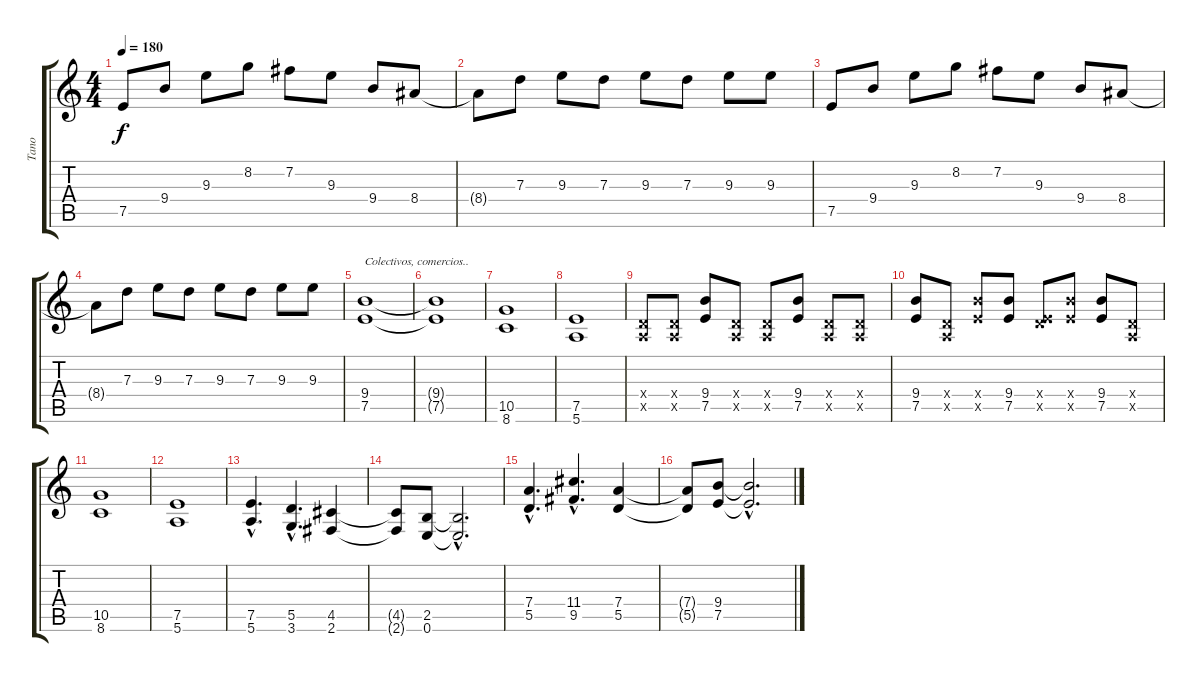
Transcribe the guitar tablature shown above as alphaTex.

\track ("Tano" "Tano") {instrument distortionguitar}
\staff {score tabs}
\tuning (E4 B3 G3 D3 A2 E2) {hide}
\ts (4 4)
\tempo 180
\clef g2
\ks c
7.5.8{dy f} 9.4.8 9.3.8 8.2.8 7.2.8 9.3.8 9.4.8 8.4.8 |
8.4{t}.8 7.3.8 9.3.8 7.3.8 9.3.8 7.3.8 9.3.8 9.3.8 |
7.5.8 9.4.8 9.3.8 8.2.8 7.2.8 9.3.8 9.4.8 8.4.8 |
8.4{t}.8 7.3.8 9.3.8 7.3.8 9.3.8 7.3.8 9.3.8 9.3.8 |
(9.4 7.5).1{txt "Colectivos, comercios.."} |
(9.4{t} 7.5{t}).1 |
(10.5 8.6).1 |
(7.5 5.6).1 |
(0.4{x} 0.5{x}).8 (0.4{x} 0.5{x}).8 (9.4 7.5).8 (0.4{x} 0.5{x}).8 (0.4{x} 0.5{x}).8 (9.4 7.5).8 (0.4{x} 0.5{x}).8 (0.4{x} 0.5{x}).8 |
(9.4 7.5).8 (0.4{x} 0.5{x}).8 (9.4{x} 7.5{x}).8 (9.4 7.5).8 (0.4{x} 7.5{x}).8 (9.4{x} 7.5{x}).8 (9.4 7.5).8 (0.4{x} 0.5{x}).8 |
(10.5 8.6).1 |
(7.5 5.6).1 |
(7.5{hac} 5.6{hac}).4{d} (5.5{hac} 3.6{hac}).4{d} (4.5 2.6).4 |
(4.5{t} 2.6{t}).8 (2.5 0.6).8 (2.5{hac t} 0.6{hac t}).2{d} |
(7.4{hac} 5.5{hac}).4{d} (11.4{hac} 9.5{hac}).4{d} (7.4 5.5).4 |
(7.4{t} 5.5{t}).8 (9.4 7.5).8 (9.4{hac t} 7.5{hac t}).2{d}
